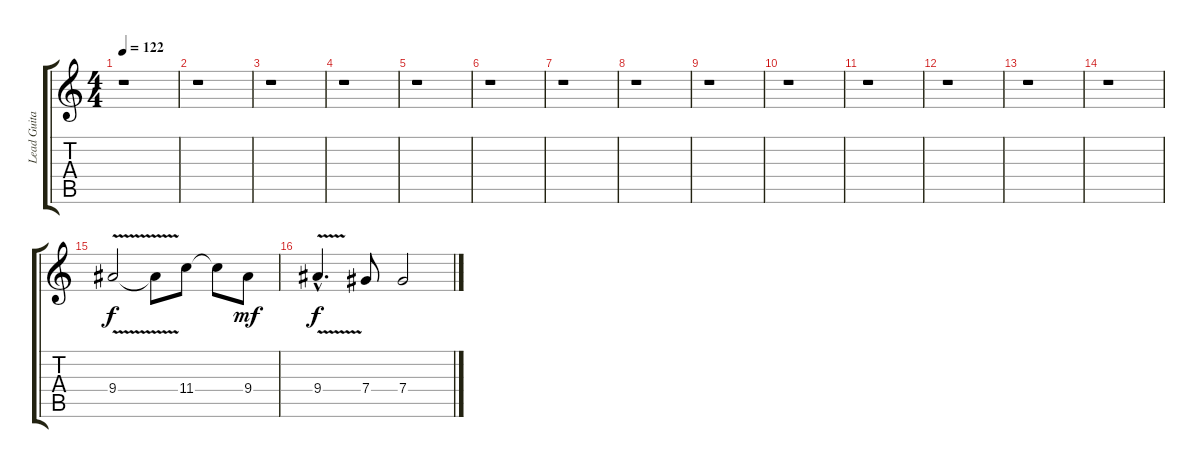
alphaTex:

\track ("Lead Guitar II" "Lead Guita") {instrument distortionguitar}
\staff {score tabs}
\tuning (Eb4 Bb3 Gb3 Db3 Ab2 Eb2) {hide}
\ts (4 4)
\tempo 122
\clef g2
\ks c
r.1{dy f} |
r.1 |
r.1 |
r.1 |
r.1 |
r.1 |
r.1 |
r.1 |
r.1 |
r.1 |
r.1 |
r.1 |
r.1 |
r.1{balance 14} |
9.4{v}.2 9.4{t}.8 11.4.8 11.4{t}.8 9.4.8{dy mf} |
9.4{v hac}.4{d dy f} 7.4.8 7.4.2
